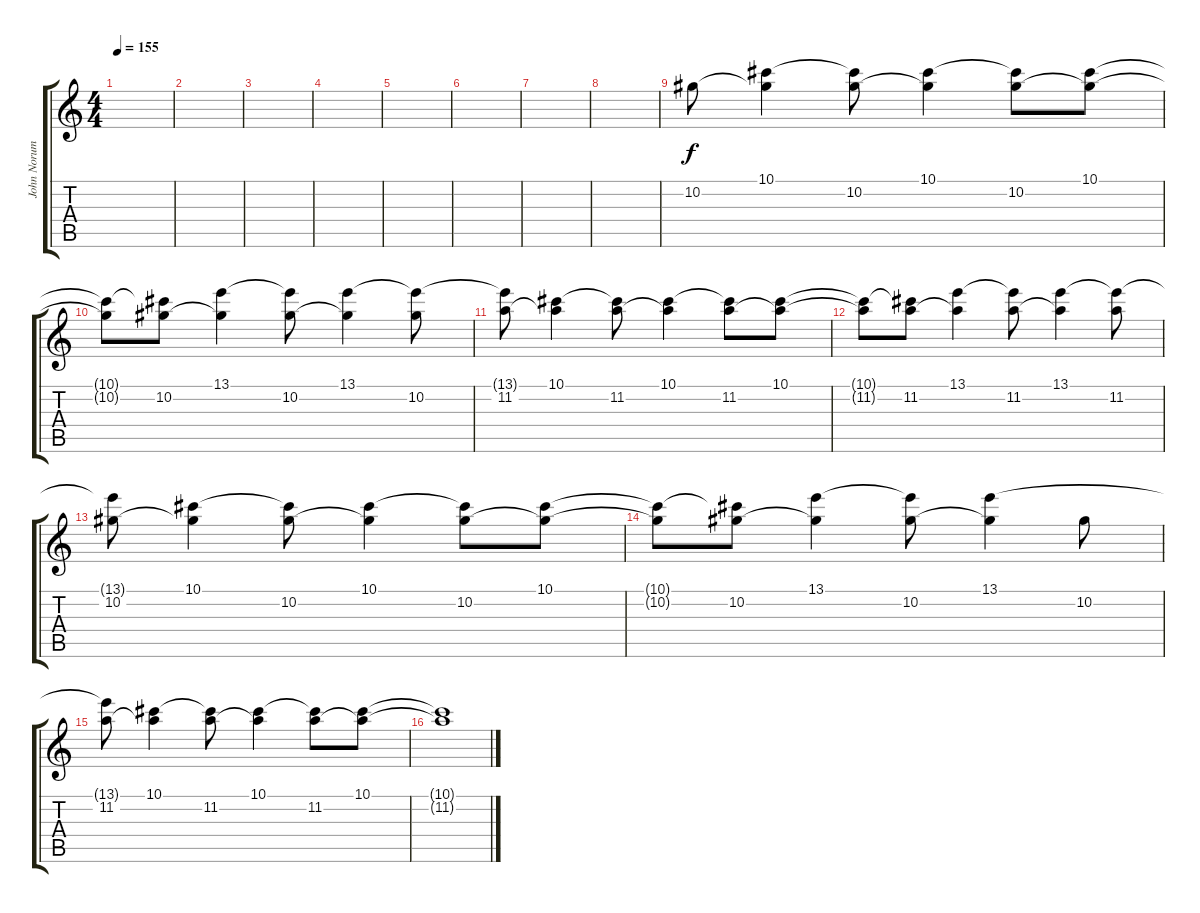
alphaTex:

\track ("John Norum" "John Norum") {instrument electricguitarjazz}
\staff {score tabs}
\tuning (Eb4 Bb3 Gb3 Db3 Ab2 Db2) {hide}
\ts (4 4)
\tempo 155
\clef g2
\ks c
|
|
|
|
|
|
|
|
10.2.8 (10.1 10.2{t}).4 (10.1{t} 10.2).8 (10.1 10.2{t}).4 (10.1{t} 10.2).8 (10.1 10.2{t}).8 |
(10.1{t} 10.2{t}).8 (10.1{t} 10.2).8 (13.1 10.2{t}).4 (13.1{t} 10.2).8 (13.1 10.2{t}).4 (13.1{t} 10.2).8 |
(13.1{t} 11.2).8 (10.1 11.2{t}).4 (10.1{t} 11.2).8 (10.1 11.2{t}).4 (10.1{t} 11.2).8 (10.1 11.2{t}).8 |
(10.1{t} 11.2{t}).8 (10.1{t} 11.2).8 (13.1 11.2{t}).4 (13.1{t} 11.2).8 (13.1 11.2{t}).4 (13.1{t} 11.2).8 |
(13.1{t} 10.2).8 (10.1 10.2{t}).4 (10.1{t} 10.2).8 (10.1 10.2{t}).4 (10.1{t} 10.2).8 (10.1 10.2{t}).8 |
(10.1{t} 10.2{t}).8 (10.1{t} 10.2).8 (13.1 10.2{t}).4 (13.1{t} 10.2).8 (13.1 10.2{t}).4 10.2.8 |
(13.1{t} 11.2).8 (10.1 11.2{t}).4 (10.1{t} 11.2).8 (10.1 11.2{t}).4 (10.1{t} 11.2).8 (10.1 11.2{t}).8 |
(10.1{t} 11.2{t}).1
